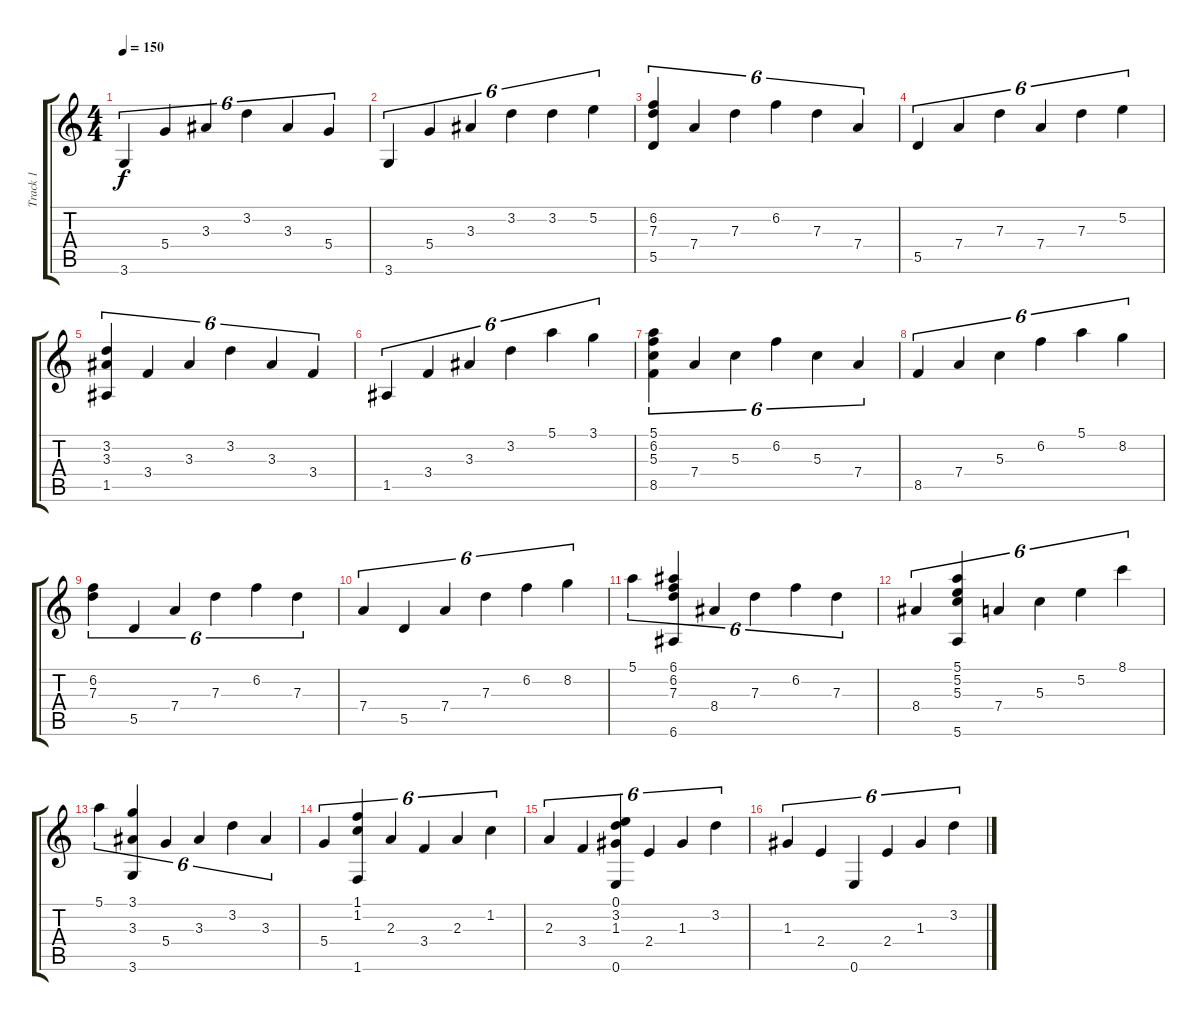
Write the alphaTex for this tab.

\track ("Track 1" "Track 1") {instrument acousticguitarsteel}
\staff {score tabs}
\tuning (E4 B3 G3 D3 A2 E2) {hide}
\ts (4 4)
\tempo 150
\clef g2
\ks c
3.6.4{tu (6 4) dy f} 5.4.4{tu (6 4)} 3.3.4{tu (6 4)} 3.2.4{tu (6 4)} 3.3.4{tu (6 4)} 5.4.4{tu (6 4)} |
3.6.4{tu (6 4)} 5.4.4{tu (6 4)} 3.3.4{tu (6 4)} 3.2.4{tu (6 4)} 3.2.4{tu (6 4)} 5.2.4{tu (6 4)} |
(6.2 7.3 5.5).4{tu (6 4)} 7.4.4{tu (6 4)} 7.3.4{tu (6 4)} 6.2.4{tu (6 4)} 7.3.4{tu (6 4)} 7.4.4{tu (6 4)} |
5.5.4{tu (6 4)} 7.4.4{tu (6 4)} 7.3.4{tu (6 4)} 7.4.4{tu (6 4)} 7.3.4{tu (6 4)} 5.2.4{tu (6 4)} |
(3.2 3.3 1.5).4{tu (6 4)} 3.4.4{tu (6 4)} 3.3.4{tu (6 4)} 3.2.4{tu (6 4)} 3.3.4{tu (6 4)} 3.4.4{tu (6 4)} |
1.5.4{tu (6 4)} 3.4.4{tu (6 4)} 3.3.4{tu (6 4)} 3.2.4{tu (6 4)} 5.1.4{tu (6 4)} 3.1.4{tu (6 4)} |
(5.1 6.2 5.3 8.5).4{tu (6 4)} 7.4.4{tu (6 4)} 5.3.4{tu (6 4)} 6.2.4{tu (6 4)} 5.3.4{tu (6 4)} 7.4.4{tu (6 4)} |
8.5.4{tu (6 4)} 7.4.4{tu (6 4)} 5.3.4{tu (6 4)} 6.2.4{tu (6 4)} 5.1.4{tu (6 4)} 8.2.4{tu (6 4)} |
(6.2 7.3).4{tu (6 4)} 5.5.4{tu (6 4)} 7.4.4{tu (6 4)} 7.3.4{tu (6 4)} 6.2.4{tu (6 4)} 7.3.4{tu (6 4)} |
7.4.4{tu (6 4)} 5.5.4{tu (6 4)} 7.4.4{tu (6 4)} 7.3.4{tu (6 4)} 6.2.4{tu (6 4)} 8.2.4{tu (6 4)} |
5.1.4{tu (6 4)} (6.1 6.2 7.3 6.6).4{tu (6 4)} 8.4.4{tu (6 4)} 7.3.4{tu (6 4)} 6.2.4{tu (6 4)} 7.3.4{tu (6 4)} |
8.4.4{tu (6 4)} (5.1 5.2 5.3 5.6).4{tu (6 4)} 7.4.4{tu (6 4)} 5.3.4{tu (6 4)} 5.2.4{tu (6 4)} 8.1.4{tu (6 4)} |
5.1.4{tu (6 4)} (3.1 3.3 3.6).4{tu (6 4)} 5.4.4{tu (6 4)} 3.3.4{tu (6 4)} 3.2.4{tu (6 4)} 3.3.4{tu (6 4)} |
5.4.4{tu (6 4)} (1.1 1.2 1.6).4{tu (6 4)} 2.3.4{tu (6 4)} 3.4.4{tu (6 4)} 2.3.4{tu (6 4)} 1.2.4{tu (6 4)} |
2.3.4{tu (6 4)} 3.4.4{tu (6 4)} (0.1 3.2 1.3 0.6).4{tu (6 4)} 2.4.4{tu (6 4)} 1.3.4{tu (6 4)} 3.2.4{tu (6 4)} |
1.3.4{tu (6 4)} 2.4.4{tu (6 4)} 0.6.4{tu (6 4)} 2.4.4{tu (6 4)} 1.3.4{tu (6 4)} 3.2.4{tu (6 4)}
